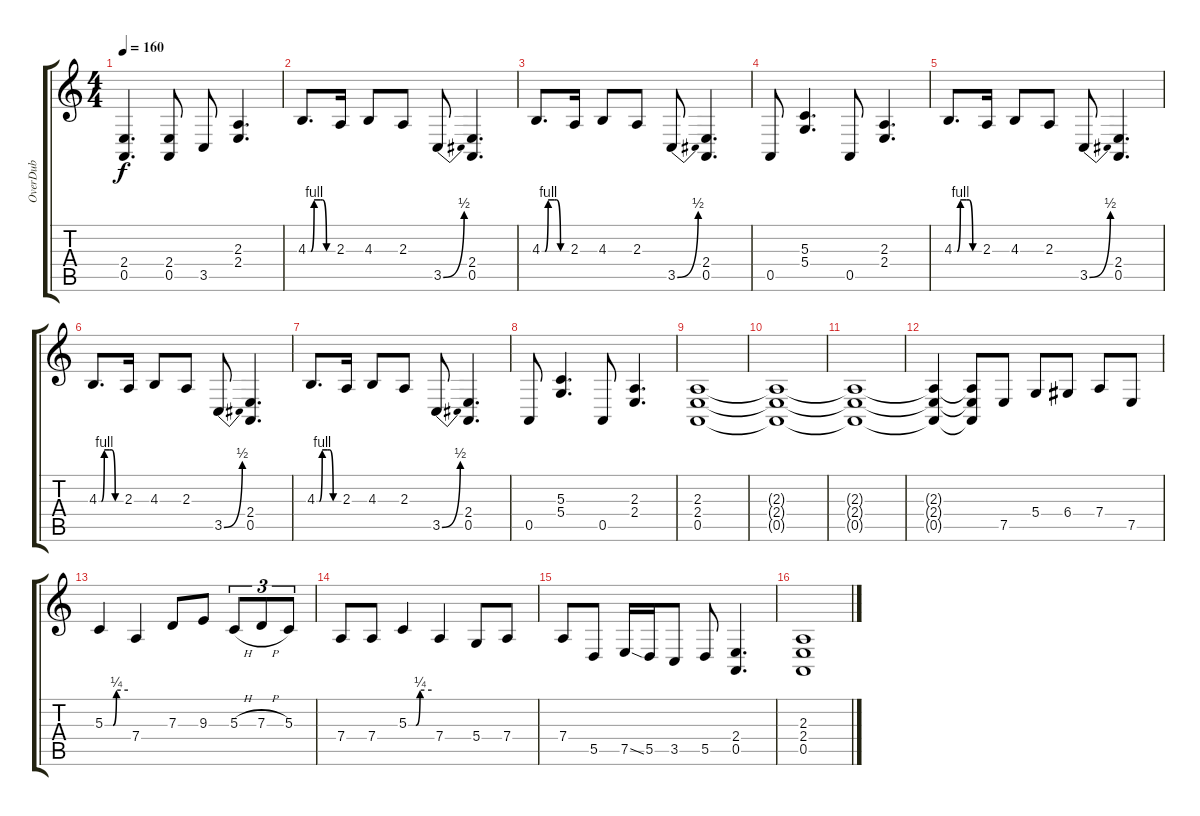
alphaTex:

\track ("OverDub" "OverDub") {instrument lead1square}
\staff {score tabs}
\tuning (E4 B3 G3 D3 A2 E2) {hide}
\ts (4 4)
\tempo 160
\clef g2
\ks c
(2.4 0.5).4{d dy f} (2.4 0.5).8 3.5.8 (2.3 2.4).4{d} |
4.3{be (custom 0 0 7 0 15 4 30 4 36 4 45 0 60 0)}.8{d} 2.3.16 4.3.8 2.3.8 3.5{be (bend 0 0 60 2)}.8 (2.4 0.5).4{d} |
4.3{be (custom 0 0 7 0 15 4 30 4 36 4 45 0 60 0)}.8{d} 2.3.16 4.3.8 2.3.8 3.5{be (bend 0 0 60 2)}.8 (2.4 0.5).4{d} |
0.5.8 (5.3 5.4).4{d} 0.5.8 (2.3 2.4).4{d} |
4.3{be (custom 0 0 7 0 15 4 30 4 36 4 45 0 60 0)}.8{d} 2.3.16 4.3.8 2.3.8 3.5{be (bend 0 0 60 2)}.8 (2.4 0.5).4{d} |
4.3{be (custom 0 0 7 0 15 4 30 4 36 4 45 0 60 0)}.8{d} 2.3.16 4.3.8 2.3.8 3.5{be (bend 0 0 60 2)}.8 (2.4 0.5).4{d} |
4.3{be (custom 0 0 7 0 15 4 30 4 36 4 45 0 60 0)}.8{d} 2.3.16 4.3.8 2.3.8 3.5{be (bend 0 0 60 2)}.8 (2.4 0.5).4{d} |
0.5.8 (5.3 5.4).4{d} 0.5.8 (2.3 2.4).4{d} |
(2.3 2.4 0.5).1 |
(2.3{t} 2.4{t} 0.5{t}).1 |
(2.3{t} 2.4{t} 0.5{t}).1 |
(2.3{t} 2.4{t} 0.5{t}).4 (2.3{t} 2.4{t} 0.5{t}).8{volume 11 instrument lead1square} 7.5.8 5.4.8 6.4.8 7.4.8 7.5.8 |
5.3{be (custom 0 0 10 0 21 0 30 1 60 1)}.4 7.4.4 7.3.8 9.3.8 5.3{h}.8{tu (3 2)} 7.3{h}.8{tu (3 2)} 5.3.8{tu (3 2)} |
7.4.8 7.4.8 5.3{be (custom 0 0 19 0 30 1 60 1)}.4 7.4.4 5.4.8 7.4.8 |
7.4.8 5.5.8 7.5{ss}.16 5.5.16 3.5.8 5.5.8 (2.4 0.5).4{d} |
(2.3 2.4 0.5).1
